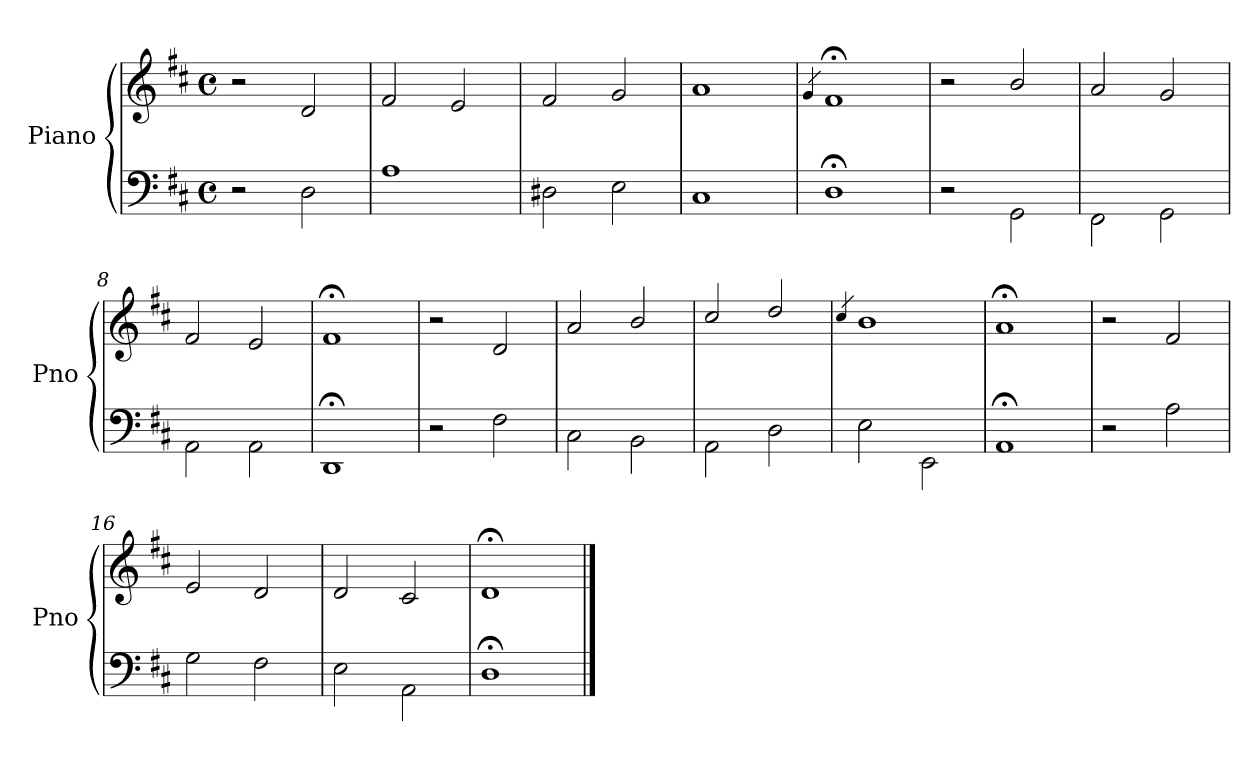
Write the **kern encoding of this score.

**kern	**kern
*part1	*part1
*staff2	*staff1
*I"Piano	*
*I'Pno	*
*clefF4	*clefG2
*k[f#c#]	*k[f#c#]
*D:	*D:
*M4/4	*M4/4
*met(c)	*met(c)
=1	=1
2r	2r
2D\	2d/
=2	=2
1A\	2f#/
.	2e/
=3	=3
2D#X\	2f#/
2E\	2g/
=4	=4
1C#\	1a/
=5	=5
.	4qg/
1D;\	1f#;</
=6	=6
2r	2r
2GG\	2b/
=7	=7
2FF#\	2a/
2GG\	2g/
=8	=8
2AA\	2f#/
2AA\	2e/
=9	=9
1DD;\	1f#;</
!!LO:LB:g=z
=10	=10
2r	2r
2F#\	2d/
=11	=11
2C#\	2a/
2BB\	2b/
=12	=12
2AA\	2cc#/
2D\	2dd/
=13	=13
.	4qcc#/
2E\	1b/
2EE\	.
=14	=14
1AA;\	1a;</
=15	=15
2r	2r
2A\	2f#/
=16	=16
2G\	2e/
2F#\	2d/
=17	=17
2E\	2d/
2AA\	2c#/
=18	=18
1D;\	1d;</
==	==
*-	*-
